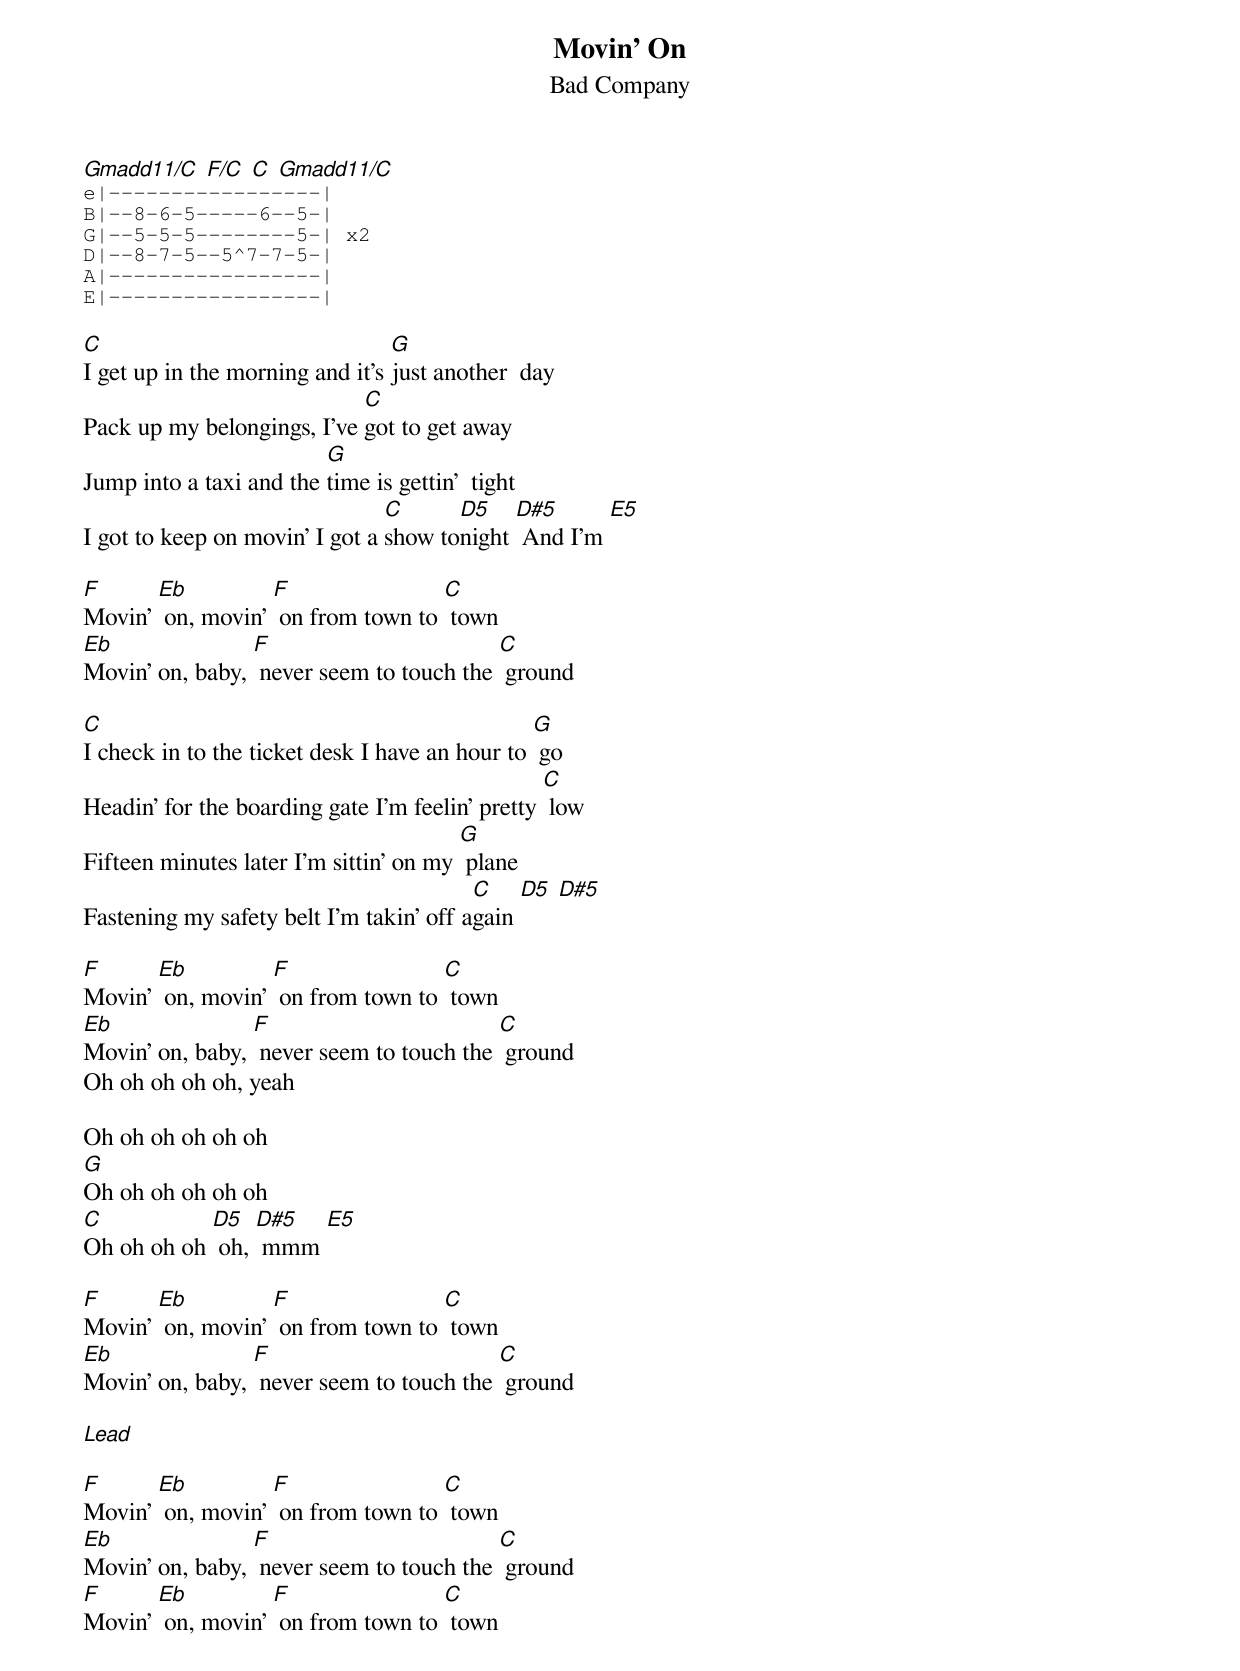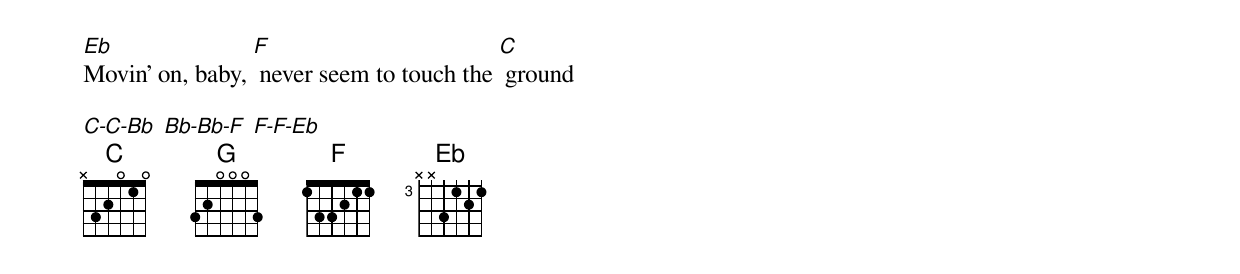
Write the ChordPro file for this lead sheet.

{t: Movin’ On}
{st: Bad Company}
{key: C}

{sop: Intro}
[Gmadd11/C] [F/C] [C] [Gmadd11/C]
{sot}
e|-----------------|
B|--8-6-5-----6--5-|
G|--5-5-5--------5-| x2
D|--8-7-5--5^7-7-5-|
A|-----------------|
E|-----------------|
{eot}
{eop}

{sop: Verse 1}
[C]I get up in the morning and it’s [G]just another  day
Pack up my belongings, I’ve [C]got to get away
Jump into a taxi and the [G]time is gettin’  tight
I got to keep on movin’ I got a [C]show to[D5]night [D#5] And I’m [E5]
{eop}

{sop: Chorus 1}
[F]Movin’ [Eb] on, movin’ [F] on from town to [C] town
[Eb]Movin’ on, baby, [F] never seem to touch the [C] ground
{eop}

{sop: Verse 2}
[C]I check in to the ticket desk I have an hour to [G] go
Headin’ for the boarding gate I’m feelin’ pretty [C] low
Fifteen minutes later I’m sittin’ on my [G] plane
Fastening my safety belt I’m takin’ off a[C]gain [D5] [D#5]
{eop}

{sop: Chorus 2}
[F]Movin’ [Eb] on, movin’ [F] on from town to [C] town
[Eb]Movin’ on, baby, [F] never seem to touch the [C] ground
Oh oh oh oh oh, yeah
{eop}

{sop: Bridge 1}
Oh oh oh oh oh oh
[G]Oh oh oh oh oh oh
[C]Oh oh oh oh [D5] oh, [D#5] mmm [E5]
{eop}

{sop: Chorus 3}
[F]Movin’ [Eb] on, movin’ [F] on from town to [C] town
[Eb]Movin’ on, baby, [F] never seem to touch the [C] ground
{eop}

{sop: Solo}
[Lead]
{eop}

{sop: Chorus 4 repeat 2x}
[F]Movin’ [Eb] on, movin’ [F] on from town to [C] town
[Eb]Movin’ on, baby, [F] never seem to touch the [C] ground
[F]Movin’ [Eb] on, movin’ [F] on from town to [C] town
[Eb]Movin’ on, baby, [F] never seem to touch the [C] ground
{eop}

[C-C-Bb] [Bb-Bb-F] [F-F-Eb]
